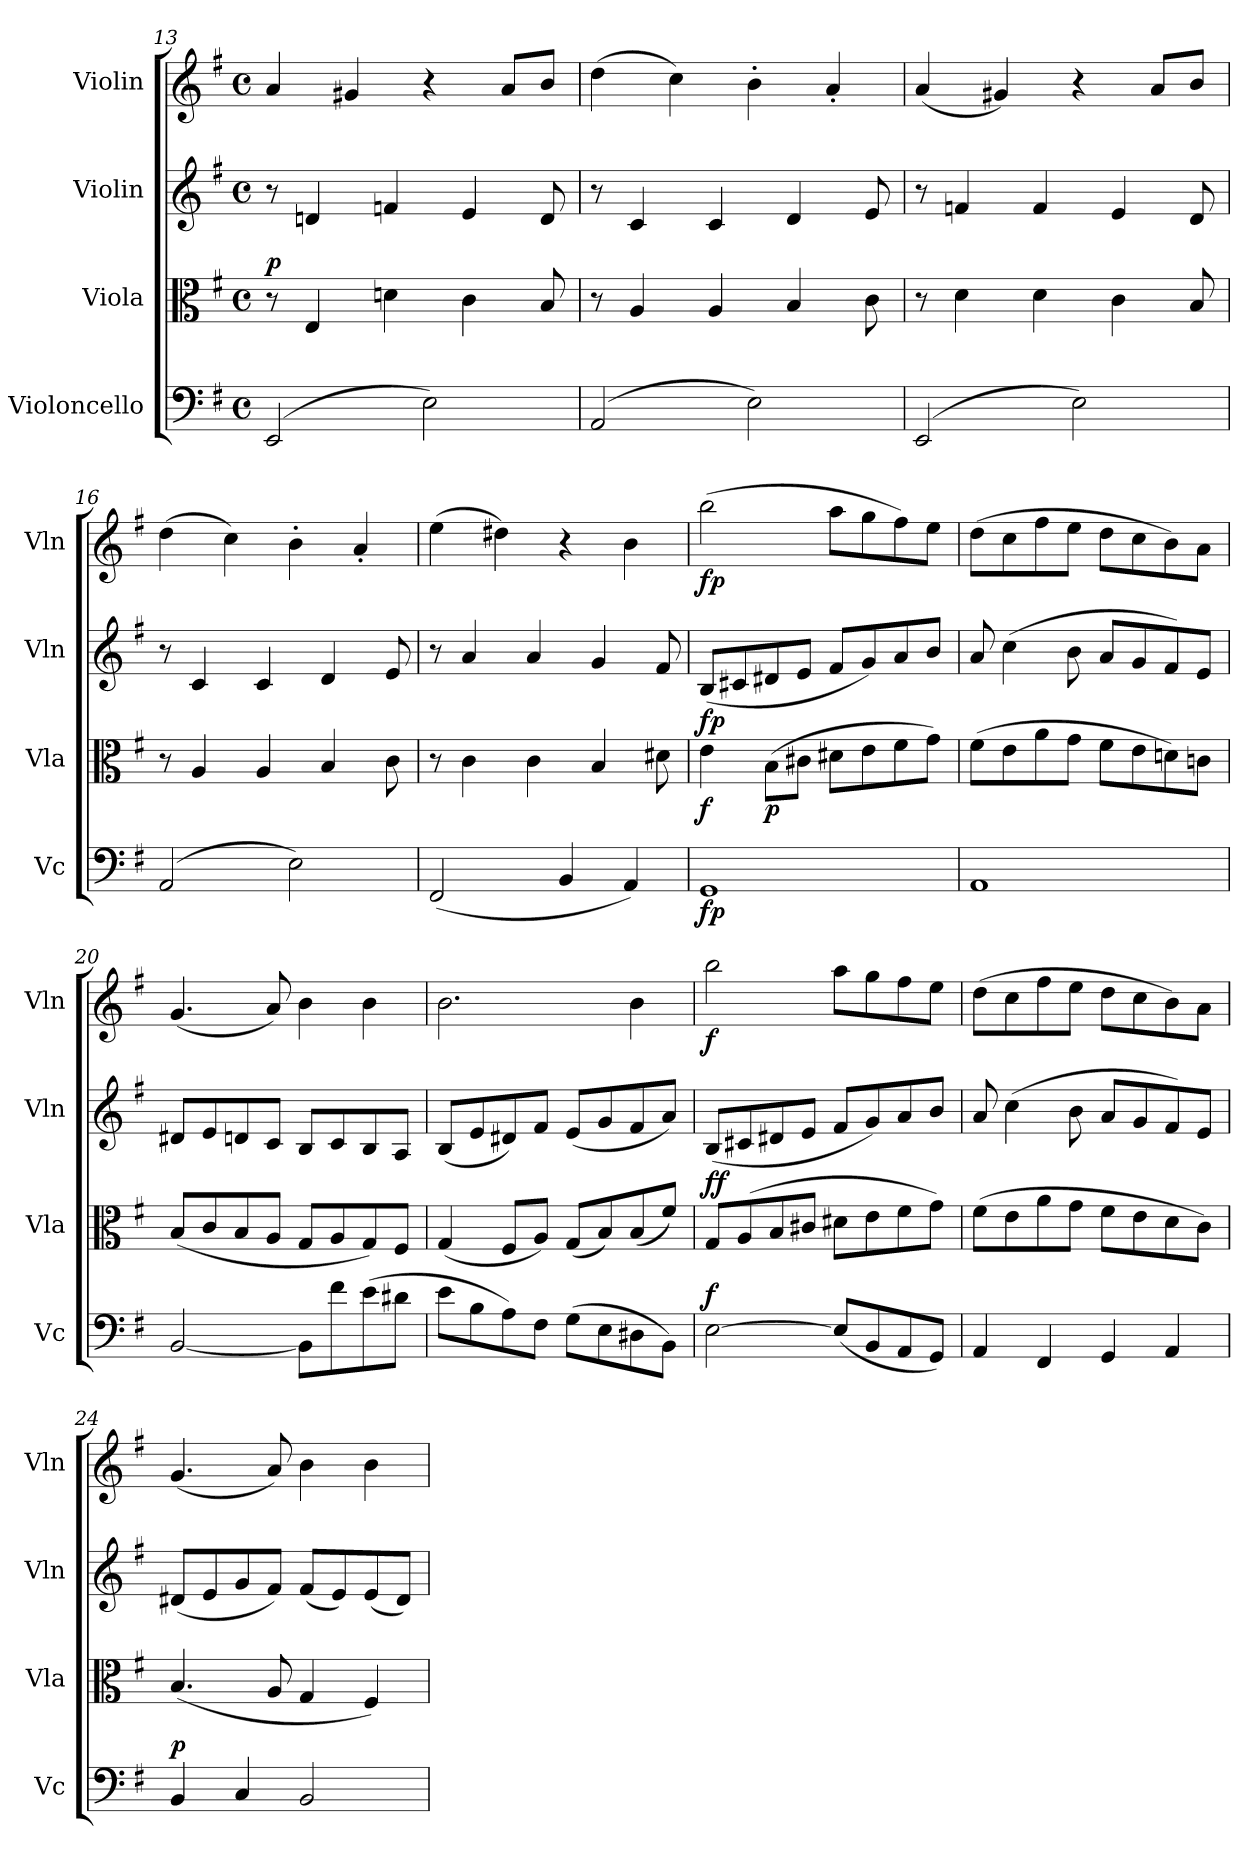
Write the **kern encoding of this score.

**kern	**dynam	**kern	**dynam	**kern	**dynam	**kern	**dynam
*part4	*part4	*part3	*part3	*part2	*part2	*part1	*part1
*staff4	*staff4	*staff3	*staff3	*staff2	*staff2	*staff1	*staff1
*I"Violoncello	*	*I"Viola	*	*I"Violin	*	*I"Violin	*
*I'Vc	*	*I'Vla	*	*I'Vln	*	*I'Vln	*
*clefF4	*	*clefC3	*	*clefG2	*	*clefG2	*
*k[f#]	*	*k[f#]	*	*k[f#]	*	*k[f#]	*
*M4/4	*	*M4/4	*	*M4/4	*	*M4/4	*
*met(c)	*	*met(c)	*	*met(c)	*	*met(c)	*
=13	=13	=13	=13	=13	=13	=13	=13
!	!	!	!LO:DY:a	!	!	!	!
(2EE/	.	8r	p	8r	.	4a/	.
.	.	4E/	.	4dn/	.	.	.
.	.	.	.	.	.	4g#X/	.
.	.	4dn\	.	4fn/	.	.	.
2E\)	.	.	.	.	.	4r	.
.	.	4c\	.	4e/	.	.	.
.	.	.	.	.	.	8a/L	.
.	.	8B/	.	8d/	.	8b/J	.
=14	=14	=14	=14	=14	=14	=14	=14
(2AA/	.	8r	.	8r	.	(4dd\	.
.	.	4A/	.	4c/	.	.	.
.	.	.	.	.	.	4cc\)	.
.	.	4A/	.	4c/	.	.	.
2E\)	.	.	.	.	.	4b'\	.
.	.	4B/	.	4d/	.	.	.
.	.	.	.	.	.	4a'/	.
.	.	8c\	.	8e/	.	.	.
=15	=15	=15	=15	=15	=15	=15	=15
(2EE/	.	8r	.	8r	.	(4a/	.
.	.	4d\	.	4fn/	.	.	.
.	.	.	.	.	.	4g#X/)	.
.	.	4d\	.	4f/	.	.	.
2E\)	.	.	.	.	.	4r	.
.	.	4c\	.	4e/	.	.	.
.	.	.	.	.	.	8a/L	.
.	.	8B/	.	8d/	.	8b/J	.
=16	=16	=16	=16	=16	=16	=16	=16
(2AA/	.	8r	.	8r	.	(4dd\	.
.	.	4A/	.	4c/	.	.	.
.	.	.	.	.	.	4cc\)	.
.	.	4A/	.	4c/	.	.	.
2E\)	.	.	.	.	.	4b'\	.
.	.	4B/	.	4d/	.	.	.
.	.	.	.	.	.	4a'/	.
.	.	8c\	.	8e/	.	.	.
=17	=17	=17	=17	=17	=17	=17	=17
(2FF#/	.	8r	.	8r	.	(4ee\	.
.	.	4c\	.	4a/	.	.	.
.	.	.	.	.	.	4dd#X\)	.
.	.	4c\	.	4a/	.	.	.
4BB/	.	.	.	.	.	4r	.
.	.	4B/	.	4g/	.	.	.
4AA/)	.	.	.	.	.	4b\	.
.	.	8d#X\	.	8f#/	.	.	.
=18	=18	=18	=18	=18	=18	=18	=18
!	!LO:DY:b	!	!LO:DY:b	!	!LO:DY:b	!	!LO:DY:b
1GG	fp	4e\	f	(8B/L	fp	(2bb\	fp
.	.	.	.	8c#X/	.	.	.
!	!	!	!LO:DY:b	!	!	!	!
.	.	(8B\L	p	8d#X/	.	.	.
.	.	8c#X\J	.	8e/J	.	.	.
.	.	8d#X\L	.	8f#/L	.	8aa\L	.
.	.	8e\	.	8g/)	.	8gg\	.
.	.	8f#\	.	8a/	.	8ff#\)	.
.	.	8g\J)	.	8b/J	.	8ee\J	.
=19	=19	=19	=19	=19	=19	=19	=19
1AA	.	(8f#\L	.	8a/	.	(8dd\L	.
.	.	8e\	.	(4cc\	.	8cc\	.
.	.	8a\	.	.	.	8ff#\	.
.	.	8g\J	.	8b\	.	8ee\J	.
.	.	8f#\L	.	8a/L	.	8dd\L	.
.	.	8e\	.	8g/	.	8cc\	.
.	.	8dn\)	.	8f#/)	.	8b\)	.
.	.	8cn\J	.	8e/J	.	8a\J	.
=20	=20	=20	=20	=20	=20	=20	=20
[2BB/	.	(8B/L	.	8d#X/L	.	(4.g/	.
.	.	8c/	.	8e/	.	.	.
.	.	8B/	.	8dn/	.	.	.
.	.	8A/J	.	8c/J	.	8a/)	.
8BB\L]	.	8G/L	.	8B/L	.	4b\	.
8f#\	.	8A/	.	8c/	.	.	.
(8e\	.	8G/)	.	8B/	.	4b\	.
8d#X\J	.	8F#/J	.	8A/J	.	.	.
=21	=21	=21	=21	=21	=21	=21	=21
8e\L	.	(4G/	.	(8B/L	.	2.b\	.
8B\	.	.	.	8e/	.	.	.
8A\)	.	8F#/L	.	8d#X/)	.	.	.
8F#\J	.	8A/J)	.	8f#/J	.	.	.
(8G\L	.	(8G/L	.	(8e/L	.	.	.
8E\	.	8B/)	.	8g/	.	.	.
8D#X\	.	(8B/	.	8f#/	.	4b\	.
8BB\J)	.	8f#/J)	.	8a/J)	.	.	.
=22	=22	=22	=22	=22	=22	=22	=22
!	!LO:DY:a	!	!LO:DY:a	!	!	!	!
!	!	!	!LO:DY:n=1:a	!	!	!	!LO:DY:b
[2E\	f	8G/L	f f	(8B/L	.	2bb\	f
.	.	(8A/	.	8c#X/	.	.	.
.	.	8B/	.	8d#X/	.	.	.
.	.	8c#X/J	.	8e/J	.	.	.
(8E/L]	.	8d#X\L	.	8f#/L	.	8aa\L	.
8BB/	.	8e\	.	8g/)	.	8gg\	.
8AA/	.	8f#\	.	8a/	.	8ff#\	.
8GG/J)	.	8g\J)	.	8b/J	.	8ee\J	.
=23	=23	=23	=23	=23	=23	=23	=23
4AA/	.	(8f#\L	.	8a/	.	(8dd\L	.
.	.	8e\	.	(4cc\	.	8cc\	.
4FF#/	.	8a\	.	.	.	8ff#\	.
.	.	8g\J	.	8b\	.	8ee\J	.
4GG/	.	8f#\L	.	8a/L	.	8dd\L	.
.	.	8e\	.	8g/	.	8cc\	.
4AA/	.	8d\	.	8f#/)	.	8b\)	.
.	.	8c\J)	.	8e/J	.	8a\J	.
=24	=24	=24	=24	=24	=24	=24	=24
!	!LO:DY:a	!	!	!	!	!	!
4BB/	p	(4.B/	.	(8d#X/L	.	(4.g/	.
.	.	.	.	8e/	.	.	.
4C/	.	.	.	8g/	.	.	.
.	.	8A/	.	8f#/J)	.	8a/)	.
2BB/	.	4G/	.	(8f#/L	.	4b\	.
.	.	.	.	8e/)	.	.	.
.	.	4F#/)	.	(8e/	.	4b\	.
.	.	.	.	8d#/J)	.	.	.
=	=	=	=	=	=	=	=
*-	*-	*-	*-	*-	*-	*-	*-
